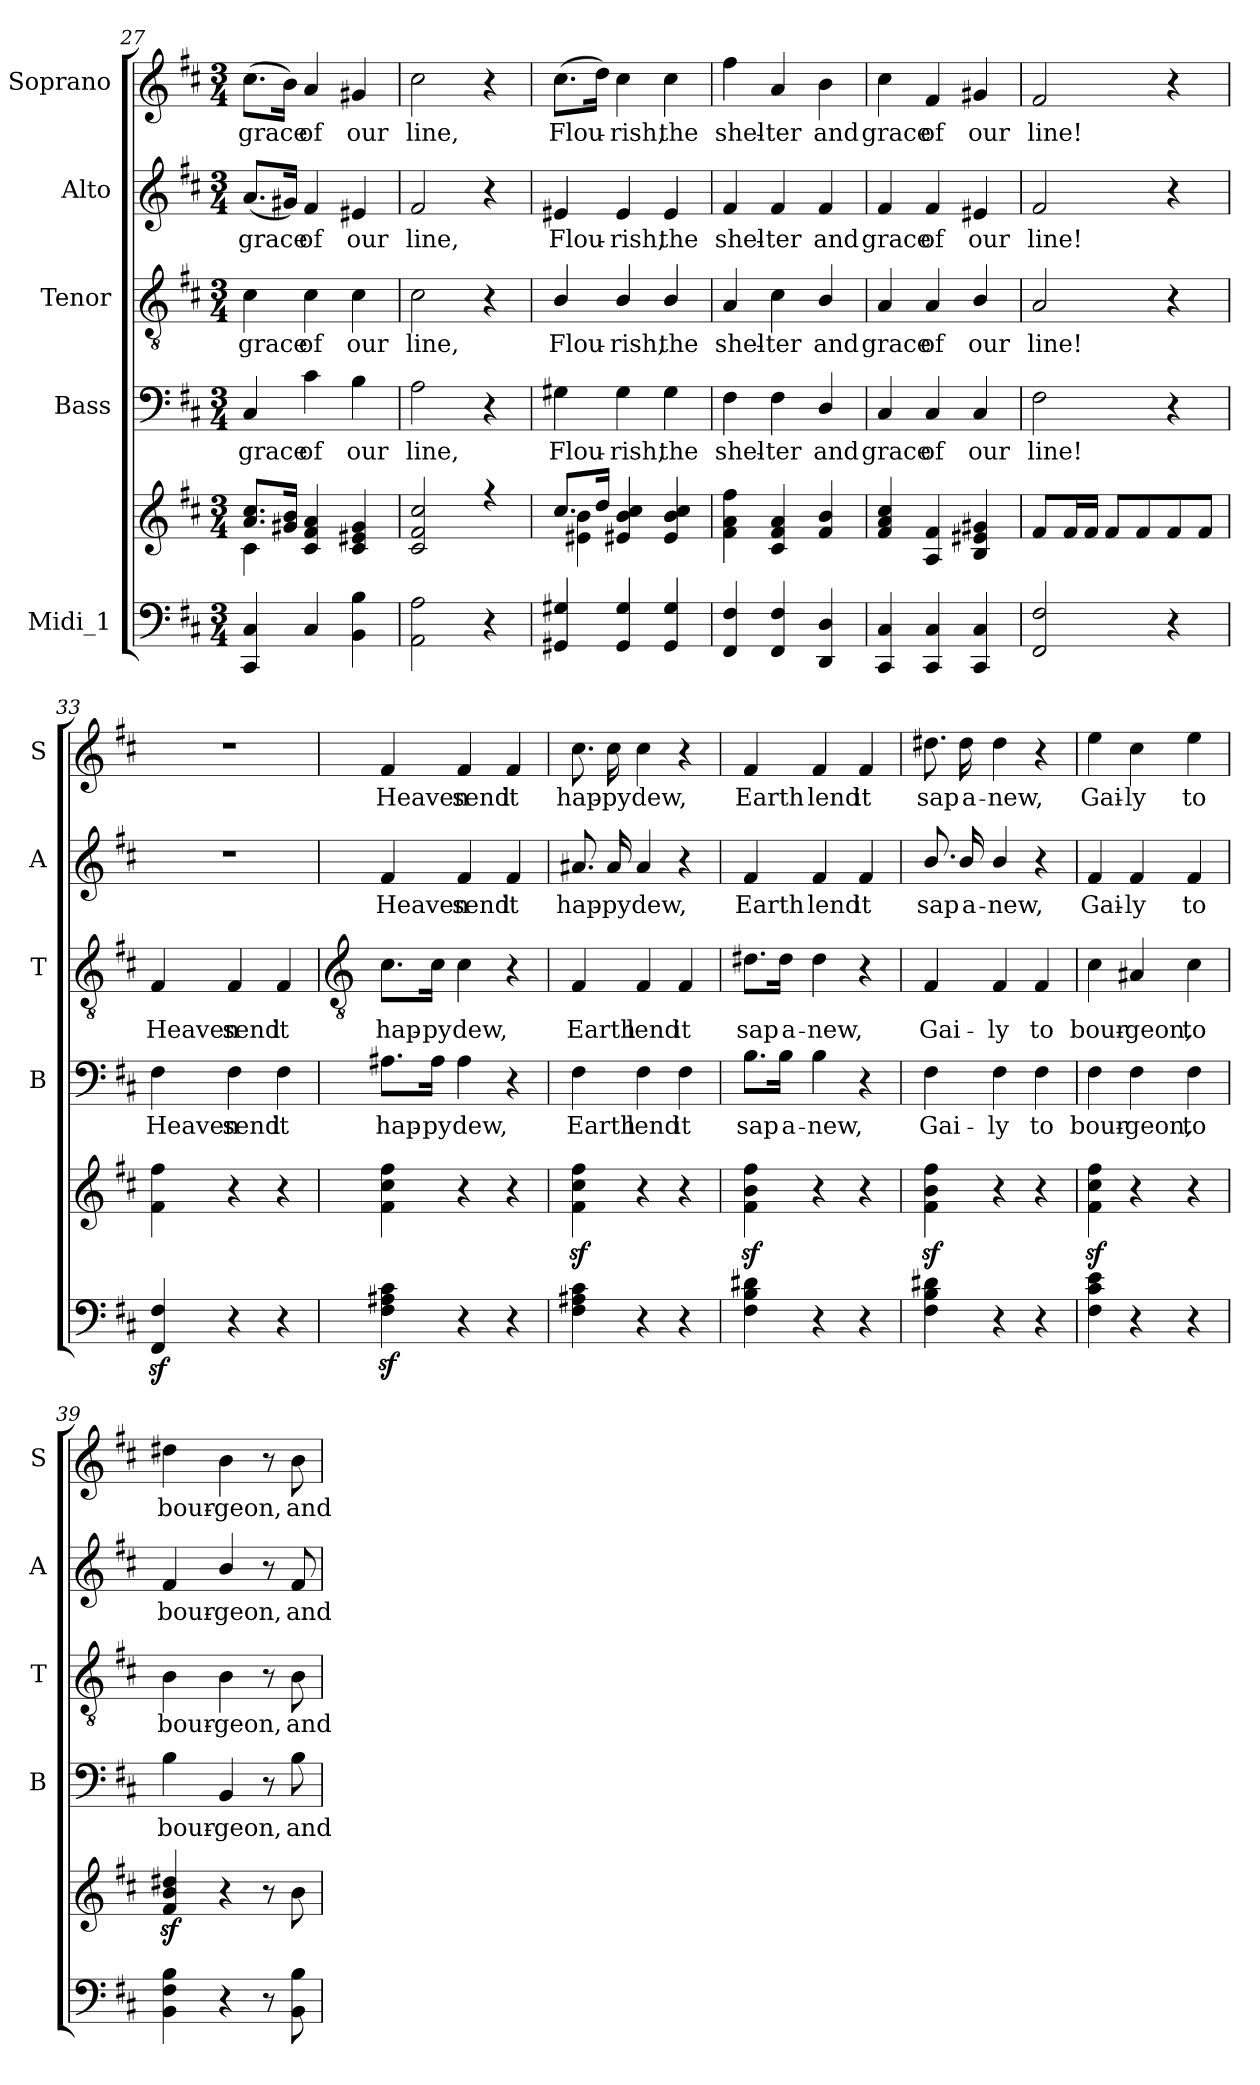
**kern	**kern	**kern	**text	**kern	**text	**kern	**text	**kern	**text
*part5	*part5	*part4	*part4	*part3	*part3	*part2	*part2	*part1	*part1
*staff6	*staff5	*staff4	*staff4	*staff3	*staff3	*staff2	*staff2	*staff1	*staff1
*I"Midi_1	*	*I"Bass	*	*I"Tenor	*	*I"Alto	*	*I"Soprano	*
*	*	*I'B	*	*I'T	*	*I'A	*	*I'S	*
!!LO:LB:g=z
*clefF4	*clefG2	*clefF4	*	*clefGv2	*	*clefG2	*	*clefG2	*
*k[f#c#]	*k[f#c#]	*k[f#c#]	*	*k[f#c#]	*	*k[f#c#]	*	*k[f#c#]	*
*D:	*D:	*D:	*	*D:	*	*D:	*	*D:	*
*M3/4	*M3/4	*M3/4	*	*M3/4	*	*M3/4	*	*M3/4	*
=27	=27	=27	=27	=27	=27	=27	=27	=27	=27
*	*^	*	*	*	*	*	*	*	*
!	!	!	!	!LO:LY:b	!	!LO:LY:b	!	!LO:LY:b	!	!LO:LY:b
4CC# 4C#	8.a 8.cc#L	4c#\	4C#	grace	4c#	grace	(<8.aL	grace	(>8.cc#L	grace
.	16g#X 16bJ	.	.	.	.	.	16g#XJ)	.	16bJ)	.
!	!	!	!	!LO:LY:b	!	!LO:LY:b	!	!LO:LY:b	!	!LO:LY:b
4C#	4c# 4f# 4a	4ryy	4c#	of	4c#	of	4f#	of	4a	of
!	!	!	!	!LO:LY:b	!	!LO:LY:b	!	!LO:LY:b	!	!LO:LY:b
4BB 4B	4c# 4e#X 4g#	4ryy	4B	our	4c#	our	4e#X	our	4g#X	our
=28	=28	=28	=28	=28	=28	=28	=28	=28	=28	=28
!	!	!LO:N:vis=1	!	!LO:LY:b	!	!LO:LY:b	!	!LO:LY:b	!	!LO:LY:b
2AA 2A	2c# 2f# 2cc#	2.ryy	2A	line,	2c#	line,	2f#	line,	2cc#	line,
4r	4r	.	4r	.	4r	.	4r	.	4r	.
=29	=29	=29	=29	=29	=29	=29	=29	=29	=29	=29
!	!	!	!	!LO:LY:b	!	!LO:LY:b	!	!LO:LY:b	!	!LO:LY:b
4GG#X 4G#X	8.cc#/L	4e#X\ 4b\	4G#X	Flou-	4B/	Flou-	4e#X	Flou-	(>8.cc#L	Flou-
.	16dd/J	.	.	.	.	.	.	.	16ddJ)	.
!	!	!	!	!LO:LY:b	!	!LO:LY:b	!	!LO:LY:b	!	!LO:LY:b
4GG# 4G#	4e#X 4b 4cc#	2ryy	4G#	-rish,	4B/	-rish,	4e#	-rish,	4cc#	rish,
!	!	!	!	!LO:LY:b	!	!LO:LY:b	!	!LO:LY:b	!	!LO:LY:b
4GG# 4G#	4e# 4b 4cc#	.	4G#	the	4B/	the	4e#	the	4cc#	the
*	*v	*v	*	*	*	*	*	*	*	*
=30	=30	=30	=30	=30	=30	=30	=30	=30	=30
!	!	!	!LO:LY:b	!	!LO:LY:b	!	!LO:LY:b	!	!LO:LY:b
4FF# 4F#	4f# 4a 4ff#	4F#	shel-	4A	shel-	4f#	shel-	4ff#	shel-
!	!	!	!LO:LY:b	!	!LO:LY:b	!	!LO:LY:b	!	!LO:LY:b
4FF# 4F#	4c# 4f# 4a	4F#	-ter	4c#	-ter	4f#	-ter	4a	-ter
!	!	!	!LO:LY:b	!	!LO:LY:b	!	!LO:LY:b	!	!LO:LY:b
4DD/ 4D/	4f# 4b	4D/	and	4B/	and	4f#	and	4b	and
=31	=31	=31	=31	=31	=31	=31	=31	=31	=31
!	!	!	!LO:LY:b	!	!LO:LY:b	!	!LO:LY:b	!	!LO:LY:b
4CC# 4C#	4f# 4a 4cc#	4C#	grace	4A	grace	4f#	grace	4cc#	grace
!	!	!	!LO:LY:b	!	!LO:LY:b	!	!LO:LY:b	!	!LO:LY:b
4CC# 4C#	4A 4f#	4C#	of	4A	of	4f#	of	4f#	of
!	!	!	!LO:LY:b	!	!LO:LY:b	!	!LO:LY:b	!	!LO:LY:b
4CC# 4C#	4B 4e#X 4g#X	4C#	our	4B/	our	4e#X	our	4g#X	our
=32	=32	=32	=32	=32	=32	=32	=32	=32	=32
!	!	!	!LO:LY:b	!	!LO:LY:b	!	!LO:LY:b	!	!LO:LY:b
2FF# 2F#	8f#L	2F#	line!	2A	line!	2f#	line!	2f#	line!
.	16f#L	.	.	.	.	.	.	.	.
.	16f#JJ	.	.	.	.	.	.	.	.
.	8f#L	.	.	.	.	.	.	.	.
.	8f#	.	.	.	.	.	.	.	.
4r	8f#	4r	.	4r	.	4r	.	4r	.
.	8f#J	.	.	.	.	.	.	.	.
=33	=33	=33	=33	=33	=33	=33	=33	=33	=33
!	!	!	!LO:LY:b	!	!LO:LY:b	!LO:N:vis=1	!	!LO:N:vis=1	!
4FF#z> 4F#z>	4f# 4ff#	4F#	Heaven	4F#	Heaven	2.r	.	2.r	.
!	!	!	!LO:LY:b	!	!LO:LY:b	!	!	!	!
4r	4r	4F#	send	4F#	send	.	.	.	.
!	!	!	!LO:LY:b	!	!LO:LY:b	!	!	!	!
4r	4r	4F#	it	4F#	it	.	.	.	.
!!LO:LB:g=z
=34	=34	=34	=34	=34	=34	=34	=34	=34	=34
*	*	*	*	*clefGv2	*	*	*	*	*
!	!	!	!LO:LY:b	!	!LO:LY:b	!	!LO:LY:b	!	!LO:LY:b
4F#z> 4A#Xz> 4c#z>	4f# 4cc# 4ff#	8.A#X\L	hap-	8.c#\L	hap-	4f#	Heaven	4f#	Heaven
!	!	!	!LO:LY:b	!	!LO:LY:b	!	!	!	!
.	.	16A#\Jk	-py	16c#\Jk	-py	.	.	.	.
!	!	!	!LO:LY:b	!	!LO:LY:b	!	!LO:LY:b	!	!LO:LY:b
4r	4r	4A#	dew,	4c#	dew,	4f#	send	4f#	send
!	!	!	!	!	!	!	!LO:LY:b	!	!LO:LY:b
4r	4r	4r	.	4r	.	4f#	it	4f#	it
=35	=35	=35	=35	=35	=35	=35	=35	=35	=35
!	!	!	!LO:LY:b	!	!LO:LY:b	!	!LO:LY:b	!	!LO:LY:b
4F# 4A#X 4c#	4f#z< 4cc#z< 4ff#z<	4F#	Earth	4F#	Earth	8.a#X	hap-	8.cc#	hap-
!	!	!	!	!	!	!	!LO:LY:b	!	!LO:LY:b
.	.	.	.	.	.	16a#	-py	16cc#	-py
!	!	!	!LO:LY:b	!	!LO:LY:b	!	!LO:LY:b	!	!LO:LY:b
4r	4r	4F#	lend	4F#	lend	4a#	dew,	4cc#	dew,
!	!	!	!LO:LY:b	!	!LO:LY:b	!	!	!	!
4r	4r	4F#	it	4F#	it	4r	.	4r	.
=36	=36	=36	=36	=36	=36	=36	=36	=36	=36
!	!	!	!LO:LY:b	!	!LO:LY:b	!	!LO:LY:b	!	!LO:LY:b
4F# 4B 4d#X	4f#z< 4bz< 4ff#z<	8.B\L	sap	8.d#X\L	sap	4f#	Earth	4f#	Earth
!	!	!	!LO:LY:b	!	!LO:LY:b	!	!	!	!
.	.	16B\Jk	a-	16d#\Jk	a-	.	.	.	.
!	!	!	!LO:LY:b	!	!LO:LY:b	!	!LO:LY:b	!	!LO:LY:b
4r	4r	4B\	-new,	4d#	-new,	4f#	lend	4f#	lend
!	!	!	!	!	!	!	!LO:LY:b	!	!LO:LY:b
4r	4r	4r	.	4r	.	4f#	it	4f#	it
=37	=37	=37	=37	=37	=37	=37	=37	=37	=37
!	!	!	!LO:LY:b	!	!LO:LY:b	!	!LO:LY:b	!	!LO:LY:b
4F# 4B 4d#X	4f#z< 4bz< 4ff#z<	4F#	Gai-	4F#	Gai-	8.b/	sap	8.dd#X	sap
!	!	!	!	!	!	!	!LO:LY:b	!	!LO:LY:b
.	.	.	.	.	.	16b/	a-	16dd#	a-
!	!	!	!LO:LY:b	!	!LO:LY:b	!	!LO:LY:b	!	!LO:LY:b
4r	4r	4F#	-ly	4F#	-ly	4b/	-new,	4dd#	-new,
!	!	!	!LO:LY:b	!	!LO:LY:b	!	!	!	!
4r	4r	4F#	to	4F#	to	4r	.	4r	.
=38	=38	=38	=38	=38	=38	=38	=38	=38	=38
!	!	!	!LO:LY:b	!	!LO:LY:b	!	!LO:LY:b	!	!LO:LY:b
4F# 4c# 4e	4f#z< 4cc#z< 4ff#z<	4F#	bour-	4c#	bour-	4f#	Gai-	4ee	Gai-
!	!	!	!LO:LY:b	!	!LO:LY:b	!	!LO:LY:b	!	!LO:LY:b
4r	4r	4F#	-geon,	4A#X	-geon,	4f#	-ly	4cc#	-ly
!	!	!	!LO:LY:b	!	!LO:LY:b	!	!LO:LY:b	!	!LO:LY:b
4r	4r	4F#	to	4c#	to	4f#	to	4ee	to
=39	=39	=39	=39	=39	=39	=39	=39	=39	=39
!	!	!	!LO:LY:b	!	!LO:LY:b	!	!LO:LY:b	!	!LO:LY:b
4BB 4F# 4B	4f#z< 4bz< 4dd#Xz<	4B	bour-	4B	bour-	4f#	bour-	4dd#X	bour-
!	!	!	!LO:LY:b	!	!LO:LY:b	!	!LO:LY:b	!	!LO:LY:b
4r	4r	4BB	-geon,	4B	-geon,	4b/	-geon,	4b	-geon,
8r	8r	8r	.	8r	.	8r	.	8r	.
!	!	!	!LO:LY:b	!	!LO:LY:b	!	!LO:LY:b	!	!LO:LY:b
8BB 8B	8b	8B	and	8B	and	8f#	and	8b	and
=	=	=	=	=	=	=	=	=	=
*-	*-	*-	*-	*-	*-	*-	*-	*-	*-
